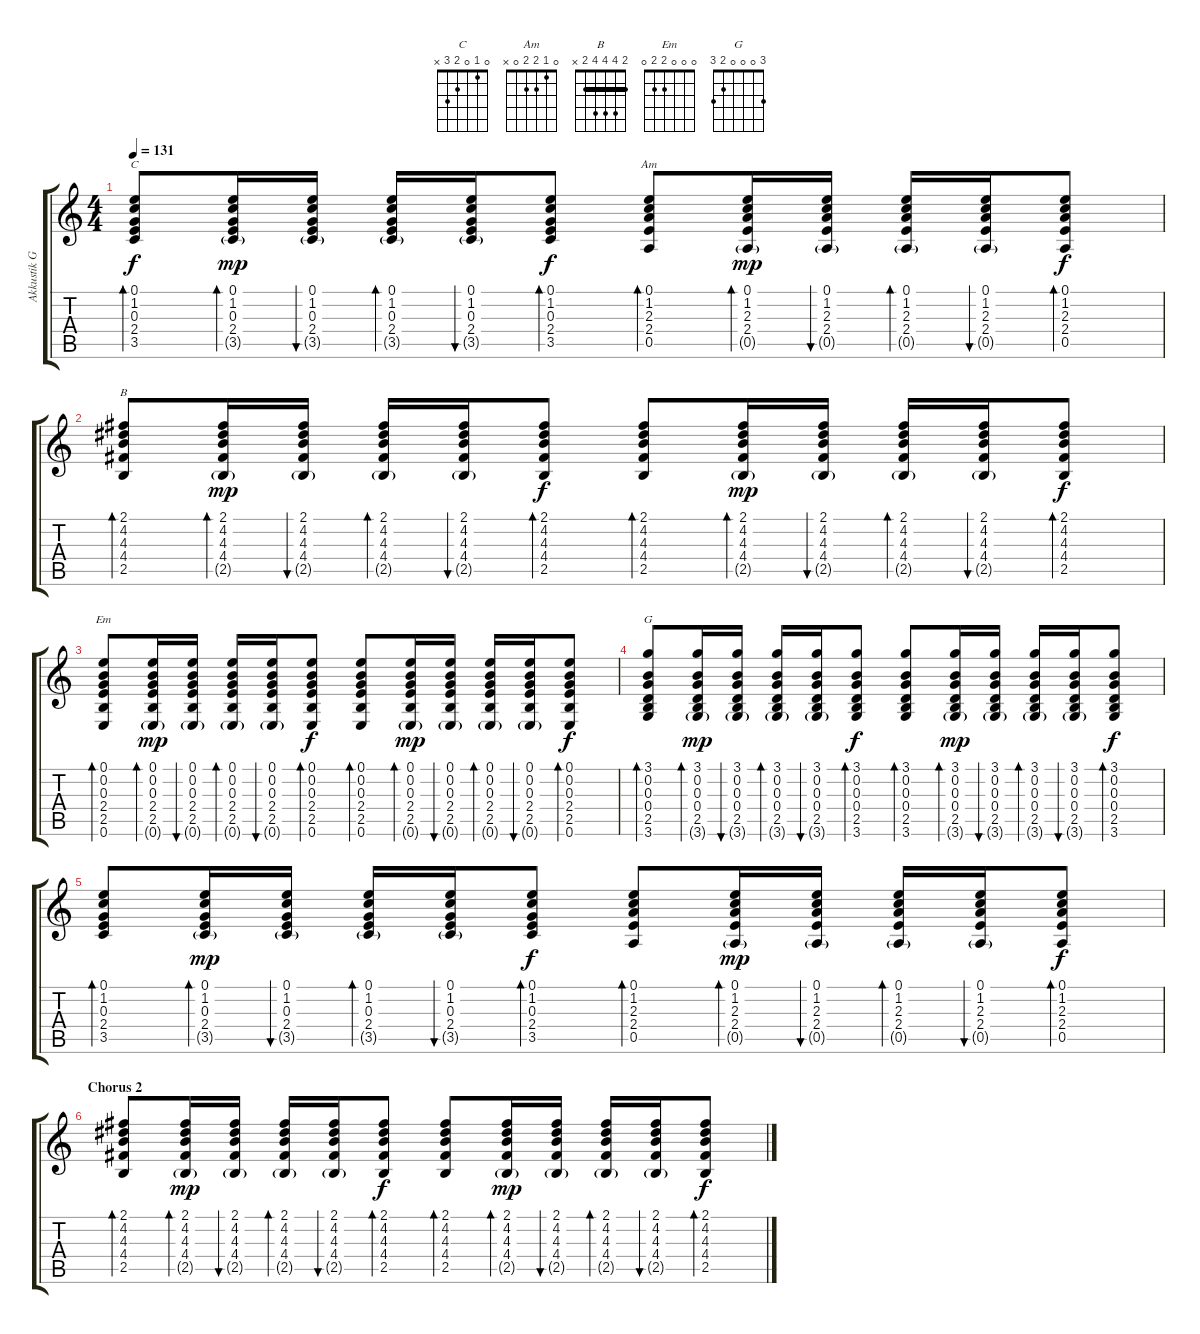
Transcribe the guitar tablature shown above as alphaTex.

\track ("Akkustik Gitarre" "Akkustik G") {instrument acousticguitarsteel}
\staff {score tabs}
\tuning (E4 B3 G3 D3 A2 E2) {hide}
\chord ("C" 0 1 0 2 3 x)
\chord ("Am" 0 1 2 2 0 x)
\chord ("B" 2 4 4 4 2 x) {barre 2}
\chord ("Em" 0 0 0 2 2 0)
\chord ("G" 3 0 0 0 2 3)
\ts (4 4)
\tempo 131
\clef g2
\ks c
(0.1 1.2 0.3 2.4 3.5).8{bd 60 ch "C" dy f} (0.1 1.2 0.3 2.4 3.5{g}).16{bd 60 dy mp} (0.1 1.2 0.3 2.4 3.5{g}).16{bu 60} (0.1 1.2 0.3 2.4 3.5{g}).16{bd 60} (0.1 1.2 0.3 2.4 3.5{g}).16{bu 60} (0.1 1.2 0.3 2.4 3.5).8{bd 60 dy f} (0.1 1.2 2.3 2.4 0.5).8{bd 60 ch "Am"} (0.1 1.2 2.3 2.4 0.5{g}).16{bd 60 dy mp} (0.1 1.2 2.3 2.4 0.5{g}).16{bu 60} (0.1 1.2 2.3 2.4 0.5{g}).16{bd 60} (0.1 1.2 2.3 2.4 0.5{g}).16{bu 60} (0.1 1.2 2.3 2.4 0.5).8{bd 60 dy f} |
(2.1 4.2 4.3 4.4 2.5).8{bd 60 ch "B"} (2.1 4.2 4.3 4.4 2.5{g}).16{bd 60 dy mp} (2.1 4.2 4.3 4.4 2.5{g}).16{bu 60} (2.1 4.2 4.3 4.4 2.5{g}).16{bd 60} (2.1 4.2 4.3 4.4 2.5{g}).16{bu 60} (2.1 4.2 4.3 4.4 2.5).8{bd 60 dy f} (2.1 4.2 4.3 4.4 2.5).8{bd 60} (2.1 4.2 4.3 4.4 2.5{g}).16{bd 60 dy mp} (2.1 4.2 4.3 4.4 2.5{g}).16{bu 60} (2.1 4.2 4.3 4.4 2.5{g}).16{bd 60} (2.1 4.2 4.3 4.4 2.5{g}).16{bu 60} (2.1 4.2 4.3 4.4 2.5).8{bd 60 dy f} |
(0.1 0.2 0.3 2.4 2.5 0.6).8{bd 60 ch "Em"} (0.1 0.2 0.3 2.4 2.5 0.6{g}).16{bd 60 dy mp} (0.1 0.2 0.3 2.4 2.5 0.6{g}).16{bu 60} (0.1 0.2 0.3 2.4 2.5 0.6{g}).16{bd 60} (0.1 0.2 0.3 2.4 2.5 0.6{g}).16{bu 60} (0.1 0.2 0.3 2.4 2.5 0.6).8{bd 60 dy f} (0.1 0.2 0.3 2.4 2.5 0.6).8{bd 60} (0.1 0.2 0.3 2.4 2.5 0.6{g}).16{bd 60 dy mp} (0.1 0.2 0.3 2.4 2.5 0.6{g}).16{bu 60} (0.1 0.2 0.3 2.4 2.5 0.6{g}).16{bd 60} (0.1 0.2 0.3 2.4 2.5 0.6{g}).16{bu 60} (0.1 0.2 0.3 2.4 2.5 0.6).8{bd 60 dy f} |
(3.1 0.2 0.3 0.4 2.5 3.6).8{bd 60 ch "G"} (3.1 0.2 0.3 0.4 2.5 3.6{g}).16{bd 60 dy mp} (3.1 0.2 0.3 0.4 2.5 3.6{g}).16{bu 60} (3.1 0.2 0.3 0.4 2.5 3.6{g}).16{bd 60} (3.1 0.2 0.3 0.4 2.5 3.6{g}).16{bu 60} (3.1 0.2 0.3 0.4 2.5 3.6).8{bd 60 dy f} (3.1 0.2 0.3 0.4 2.5 3.6).8{bd 60} (3.1 0.2 0.3 0.4 2.5 3.6{g}).16{bd 60 dy mp} (3.1 0.2 0.3 0.4 2.5 3.6{g}).16{bu 60} (3.1 0.2 0.3 0.4 2.5 3.6{g}).16{bd 60} (3.1 0.2 0.3 0.4 2.5 3.6{g}).16{bu 60} (3.1 0.2 0.3 0.4 2.5 3.6).8{bd 60 dy f} |
(0.1 1.2 0.3 2.4 3.5).8{bd 60} (0.1 1.2 0.3 2.4 3.5{g}).16{bd 60 dy mp} (0.1 1.2 0.3 2.4 3.5{g}).16{bu 60} (0.1 1.2 0.3 2.4 3.5{g}).16{bd 60} (0.1 1.2 0.3 2.4 3.5{g}).16{bu 60} (0.1 1.2 0.3 2.4 3.5).8{bd 60 dy f} (0.1 1.2 2.3 2.4 0.5).8{bd 60} (0.1 1.2 2.3 2.4 0.5{g}).16{bd 60 dy mp} (0.1 1.2 2.3 2.4 0.5{g}).16{bu 60} (0.1 1.2 2.3 2.4 0.5{g}).16{bd 60} (0.1 1.2 2.3 2.4 0.5{g}).16{bu 60} (0.1 1.2 2.3 2.4 0.5).8{bd 60 dy f} |
\section ("" "Chorus 2")
(2.1 4.2 4.3 4.4 2.5).8{bd 60} (2.1 4.2 4.3 4.4 2.5{g}).16{bd 60 dy mp} (2.1 4.2 4.3 4.4 2.5{g}).16{bu 60} (2.1 4.2 4.3 4.4 2.5{g}).16{bd 60} (2.1 4.2 4.3 4.4 2.5{g}).16{bu 60} (2.1 4.2 4.3 4.4 2.5).8{bd 60 dy f} (2.1 4.2 4.3 4.4 2.5).8{bd 60} (2.1 4.2 4.3 4.4 2.5{g}).16{bd 60 dy mp} (2.1 4.2 4.3 4.4 2.5{g}).16{bu 60} (2.1 4.2 4.3 4.4 2.5{g}).16{bd 60} (2.1 4.2 4.3 4.4 2.5{g}).16{bu 60} (2.1 4.2 4.3 4.4 2.5).8{bd 60 dy f}
